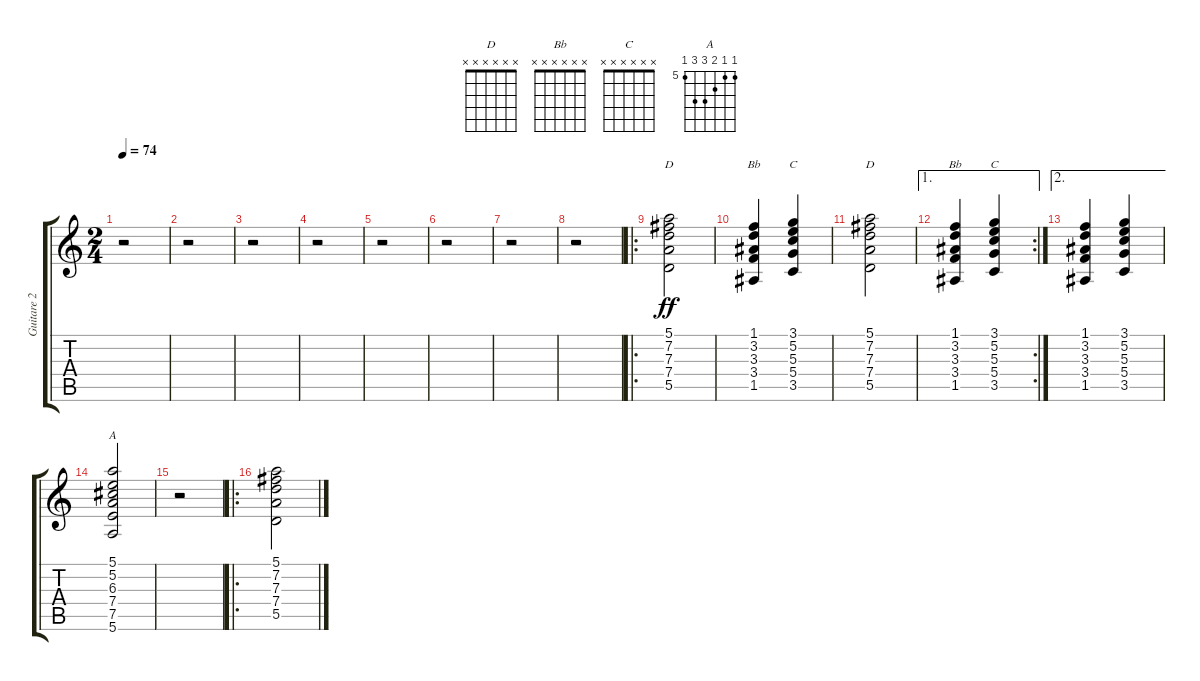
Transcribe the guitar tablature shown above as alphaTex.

\track ("Guitare 2" "Guitare 2") {instrument acousticguitarnylon}
\staff {score tabs}
\tuning (E4 B3 G3 D3 A2 E2) {hide}
\chord ("D" 5 7 7 7 5 x) {firstfret 5}
\chord ("Bb" 1 3 3 3 1 x)
\chord ("C" 3 5 5 5 3 x)
\chord ("D" x x x x x x) {firstfret 0}
\chord ("Bb" x x x x x x) {firstfret 0}
\chord ("C" x x x x x x) {firstfret 0}
\chord ("A" 5 5 6 7 7 5) {firstfret 5}
\ts (2 4)
\tempo 74
\clef g2
\ks c
r.2{dy ff instrument acousticguitarnylon} |
r.2 |
r.2 |
r.2 |
r.2 |
r.2 |
r.2 |
r.2 |
\ro
(5.1 7.2 7.3 7.4 5.5).2{ch "D"} |
(1.1 3.2 3.3 3.4 1.5).4{ch "Bb"} (3.1 5.2 5.3 5.4 3.5).4{ch "C"} |
(5.1 7.2 7.3 7.4 5.5).2{ch "D"} |
\ae 1
\rc 2
(1.1 3.2 3.3 3.4 1.5).4{ch "Bb"} (3.1 5.2 5.3 5.4 3.5).4{ch "C"} |
\ae 2
(1.1 3.2 3.3 3.4 1.5).4 (3.1 5.2 5.3 5.4 3.5).4 |
(5.1 5.2 6.3 7.4 7.5 5.6).2{ch "A"} |
r.2 |
\ro
(5.1 7.2 7.3 7.4 5.5).2
